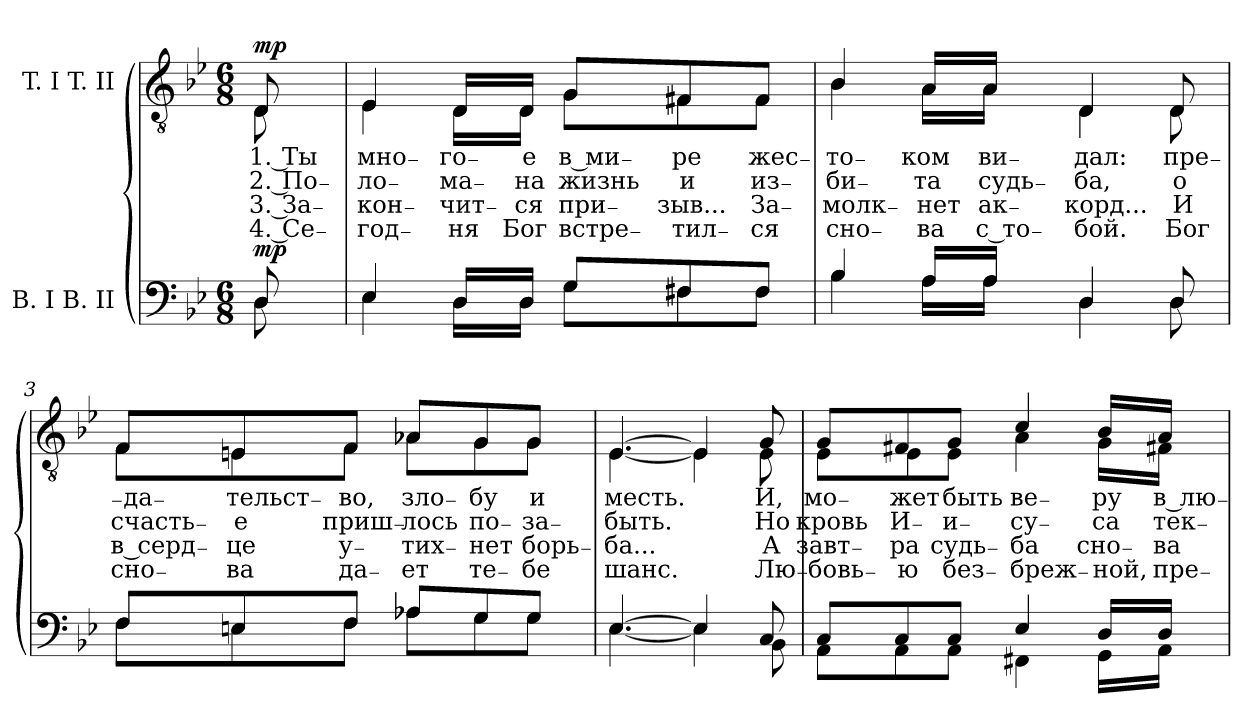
**kern	**dynam	**kern	**text	**text	**text	**text	**dynam
*part2	*part2	*part1	*part1	*part1	*part1	*part1	*part1
*staff2	*staff2	*staff1	*staff1	*staff1	*staff1	*staff1	*staff1
*I"B. I B. II	*	*I"T. I T. II	*	*	*	*	*
*clefF4	*	*clefGv2	*	*	*	*	*
*k[b-e-]	*	*k[b-e-]	*	*	*	*	*
*g:	*	*g:	*	*	*	*	*
*M6/8	*	*M6/8	*	*	*	*	*
=	=	=	=	=	=	=	=
*^	*	*	*	*	*	*	*
!	!	!	!LO:TX:a:B:t=Sostenuto	!	!	!	!	!
!	!	!LO:DY:a	!	!LO:LY:b	!LO:LY:b	!LO:LY:b	!LO:LY:b	!LO:DY:a
*	*	*	*^	*	*	*	*	*
8D/	8D\	mp	8D/	8D\	1. Ты	2. По₋	3. За₋	4. Се₋	mp
=1	=1	=1	=1	=1	=1	=1	=1	=1	=1
!	!	!	!	!	!LO:LY:b	!LO:LY:b	!LO:LY:b	!LO:LY:b	!
4E-/	4E-\	.	4E-/	4E-\	мно₋	ло₋	кон₋	год₋	.
!	!	!	!	!	!LO:LY:b	!LO:LY:b	!LO:LY:b	!LO:LY:b	!
16D/LL	16D\LL	.	16D/LL	16D\LL	го₋	ма₋	чит₋	ня	.
!	!	!	!	!	!LO:LY:b	!LO:LY:b	!LO:LY:b	!LO:LY:b	!
16D/JJ	16D\JJ	.	16D/JJ	16D\JJ	е	на	ся	Бог	.
!	!	!	!	!	!LO:LY:b	!LO:LY:b	!LO:LY:b	!LO:LY:b	!
8G/L	8G\L	.	8G/L	8G\L	в ми₋	жизнь	при₋	встре₋	.
!	!	!	!	!	!LO:LY:b	!LO:LY:b	!LO:LY:b	!LO:LY:b	!
8F#X/	8F#\	.	8F#X/	8F#\	ре	и	зыв...	тил₋	.
!	!	!	!	!	!LO:LY:b	!LO:LY:b	!LO:LY:b	!LO:LY:b	!
8F#/J	8F#\J	.	8F#/J	8F#\J	жес₋	из₋	За₋	ся	.
=2	=2	=2	=2	=2	=2	=2	=2	=2	=2
!	!	!	!	!	!LO:LY:b	!LO:LY:b	!LO:LY:b	!LO:LY:b	!
4B-/	4B-\	.	4B-/	4B-\	то₋	би₋	молк₋	сно₋	.
!	!	!	!	!	!LO:LY:b	!LO:LY:b	!LO:LY:b	!LO:LY:b	!
16A/LL	16A\LL	.	16A/LL	16A\LL	ком	та	нет	ва	.
!	!	!	!	!	!LO:LY:b	!LO:LY:b	!LO:LY:b	!LO:LY:b	!
16A/JJ	16A\JJ	.	16A/JJ	16A\JJ	ви₋	судь₋	ак₋	с то₋	.
!	!	!	!	!	!LO:LY:b	!LO:LY:b	!LO:LY:b	!LO:LY:b	!
4D/	4D\	.	4D/	4D\	дал:	ба,	корд...	бой.	.
!	!	!	!	!	!LO:LY:b	!LO:LY:b	!LO:LY:b	!LO:LY:b	!
8D/	8D\	.	8D/	8D\	пре₋	о	И	Бог	.
!!LO:LB:g=z	!!
=3	=3	=3	=3	=3	=3	=3	=3	=3	=3
!	!	!	!	!	!LO:LY:b	!LO:LY:b	!LO:LY:b	!LO:LY:b	!
8F/L	8F\L	.	8F/L	8F\L	₋да₋	счасть₋	в серд₋	сно₋	.
!	!	!	!	!	!LO:LY:b	!LO:LY:b	!LO:LY:b	!LO:LY:b	!
8En/	8E\	.	8En/	8E\	тельст₋	е	це	ва	.
!	!	!	!	!	!LO:LY:b	!LO:LY:b	!LO:LY:b	!LO:LY:b	!
8F/J	8F\J	.	8F/J	8F\J	во,	приш₋	у₋	да₋	.
!	!	!	!	!	!LO:LY:b	!LO:LY:b	!LO:LY:b	!LO:LY:b	!
8A-X/L	8A-\L	.	8A-X/L	8A-\L	зло₋	лось	тих₋	ет	.
!	!	!	!	!	!LO:LY:b	!LO:LY:b	!LO:LY:b	!LO:LY:b	!
8G/	8G\	.	8G/	8G\	бу	по₋	нет	те₋	.
!	!	!	!	!	!LO:LY:b	!LO:LY:b	!LO:LY:b	!LO:LY:b	!
8G/J	8G\J	.	8G/J	8G\J	и	за₋	борь₋	бе	.
=4	=4	=4	=4	=4	=4	=4	=4	=4	=4
!	!	!	!	!	!LO:LY:b	!LO:LY:b	!LO:LY:b	!LO:LY:b	!
[>4.E-/	[<4.E-\	.	[>4.E-/	[<4.E-\	месть.	быть.	ба...	шанс.	.
4E-/]	4E-\]	.	4E-/]	4E-\]	.	.	.	.	.
!	!	!	!	!	!LO:LY:b	!LO:LY:b	!LO:LY:b	!LO:LY:b	!
8C/	8BB-\	.	8G/	8E-\	И,	Но	А	Лю₋	.
=5	=5	=5	=5	=5	=5	=5	=5	=5	=5
!	!	!	!	!	!LO:LY:b	!LO:LY:b	!LO:LY:b	!LO:LY:b	!
8C/L	8AA\L	.	8G/L	8E-\L	мо₋	кровь	завт₋	бовь₋	.
!	!	!	!	!	!LO:LY:b	!LO:LY:b	!LO:LY:b	!LO:LY:b	!
8C/	8AA\	.	8F#X/	8E-\	жет	И₋	ра	ю	.
!	!	!	!	!	!LO:LY:b	!LO:LY:b	!LO:LY:b	!LO:LY:b	!
8C/J	8AA\J	.	8G/J	8E-\J	быть	и₋	судь₋	без₋	.
!	!	!	!	!	!LO:LY:b	!LO:LY:b	!LO:LY:b	!LO:LY:b	!
4E-/	4FF#X\	.	4c/	4A\	ве₋	су₋	ба	бреж₋	.
!	!	!	!	!	!LO:LY:b	!LO:LY:b	!LO:LY:b	!LO:LY:b	!
16D/LL	16GG\LL	.	16B-/LL	16G\LL	ру	са	сно₋	ной,	.
!	!	!	!	!	!LO:LY:b	!LO:LY:b	!LO:LY:b	!LO:LY:b	!
16D/JJ	16AA\JJ	.	16A/JJ	16F#X\JJ	в лю₋	тек₋	ва	пре₋	.
*v	*v	*	*	*	*	*	*	*	*
*	*	*v	*v	*	*	*	*	*
=	=	=	=	=	=	=	=
*-	*-	*-	*-	*-	*-	*-	*-
